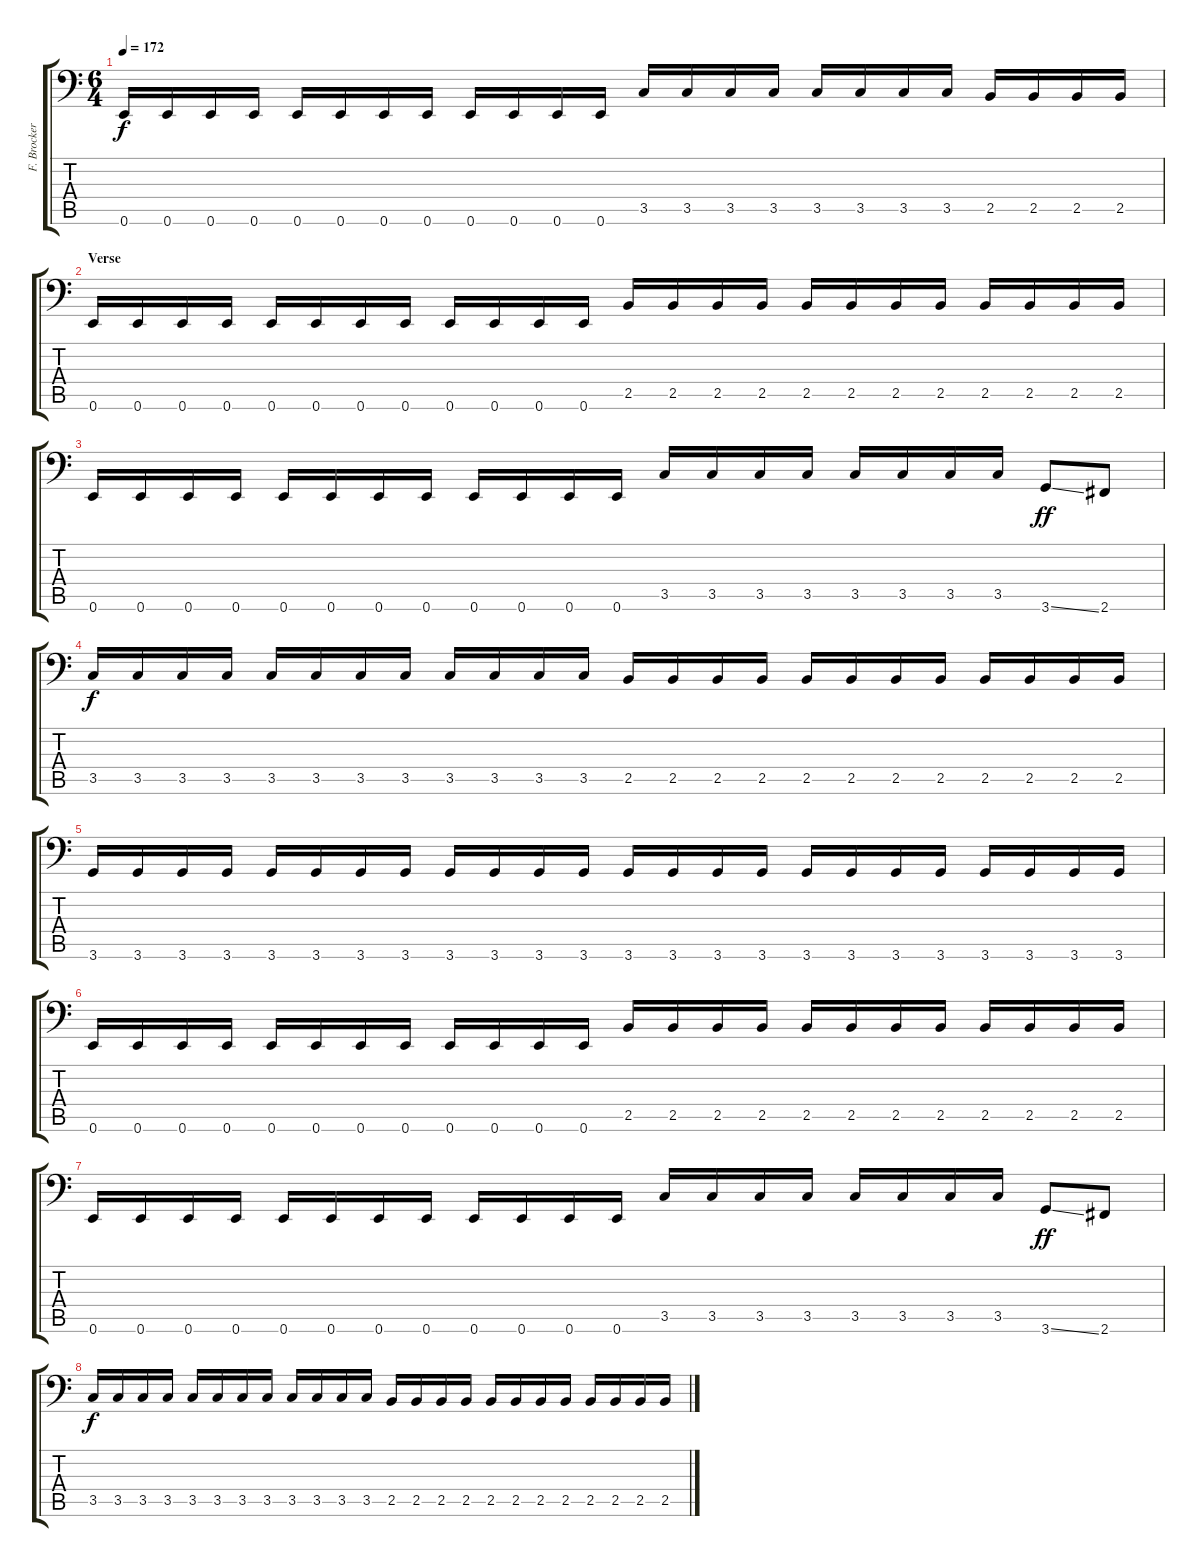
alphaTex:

\track ("F. Brockert" "F. Brocker") {instrument electricbasspick}
\staff {score tabs}
\tuning (E3 B2 G2 D2 A1 E1) {hide}
\ts (6 4)
\tempo 172
\clef f4
\ks c
0.6.16{dy f} 0.6.16 0.6.16 0.6.16 0.6.16 0.6.16 0.6.16 0.6.16 0.6.16 0.6.16 0.6.16 0.6.16 3.5.16 3.5.16 3.5.16 3.5.16 3.5.16 3.5.16 3.5.16 3.5.16 2.5.16 2.5.16 2.5.16 2.5.16 |
\section ("" "Verse")
0.6.16 0.6.16 0.6.16 0.6.16 0.6.16 0.6.16 0.6.16 0.6.16 0.6.16 0.6.16 0.6.16 0.6.16 2.5.16 2.5.16 2.5.16 2.5.16 2.5.16 2.5.16 2.5.16 2.5.16 2.5.16 2.5.16 2.5.16 2.5.16 |
0.6.16 0.6.16 0.6.16 0.6.16 0.6.16 0.6.16 0.6.16 0.6.16 0.6.16 0.6.16 0.6.16 0.6.16 3.5.16 3.5.16 3.5.16 3.5.16 3.5.16 3.5.16 3.5.16 3.5.16 3.6{ss}.8{dy ff} 2.6.8 |
3.5.16{dy f} 3.5.16 3.5.16 3.5.16 3.5.16 3.5.16 3.5.16 3.5.16 3.5.16 3.5.16 3.5.16 3.5.16 2.5.16 2.5.16 2.5.16 2.5.16 2.5.16 2.5.16 2.5.16 2.5.16 2.5.16 2.5.16 2.5.16 2.5.16 |
3.6.16 3.6.16 3.6.16 3.6.16 3.6.16 3.6.16 3.6.16 3.6.16 3.6.16 3.6.16 3.6.16 3.6.16 3.6.16 3.6.16 3.6.16 3.6.16 3.6.16 3.6.16 3.6.16 3.6.16 3.6.16 3.6.16 3.6.16 3.6.16 |
0.6.16 0.6.16 0.6.16 0.6.16 0.6.16 0.6.16 0.6.16 0.6.16 0.6.16 0.6.16 0.6.16 0.6.16 2.5.16 2.5.16 2.5.16 2.5.16 2.5.16 2.5.16 2.5.16 2.5.16 2.5.16 2.5.16 2.5.16 2.5.16 |
0.6.16 0.6.16 0.6.16 0.6.16 0.6.16 0.6.16 0.6.16 0.6.16 0.6.16 0.6.16 0.6.16 0.6.16 3.5.16 3.5.16 3.5.16 3.5.16 3.5.16 3.5.16 3.5.16 3.5.16 3.6{ss}.8{dy ff} 2.6.8 |
3.5.16{dy f} 3.5.16 3.5.16 3.5.16 3.5.16 3.5.16 3.5.16 3.5.16 3.5.16 3.5.16 3.5.16 3.5.16 2.5.16 2.5.16 2.5.16 2.5.16 2.5.16 2.5.16 2.5.16 2.5.16 2.5.16 2.5.16 2.5.16 2.5.16
